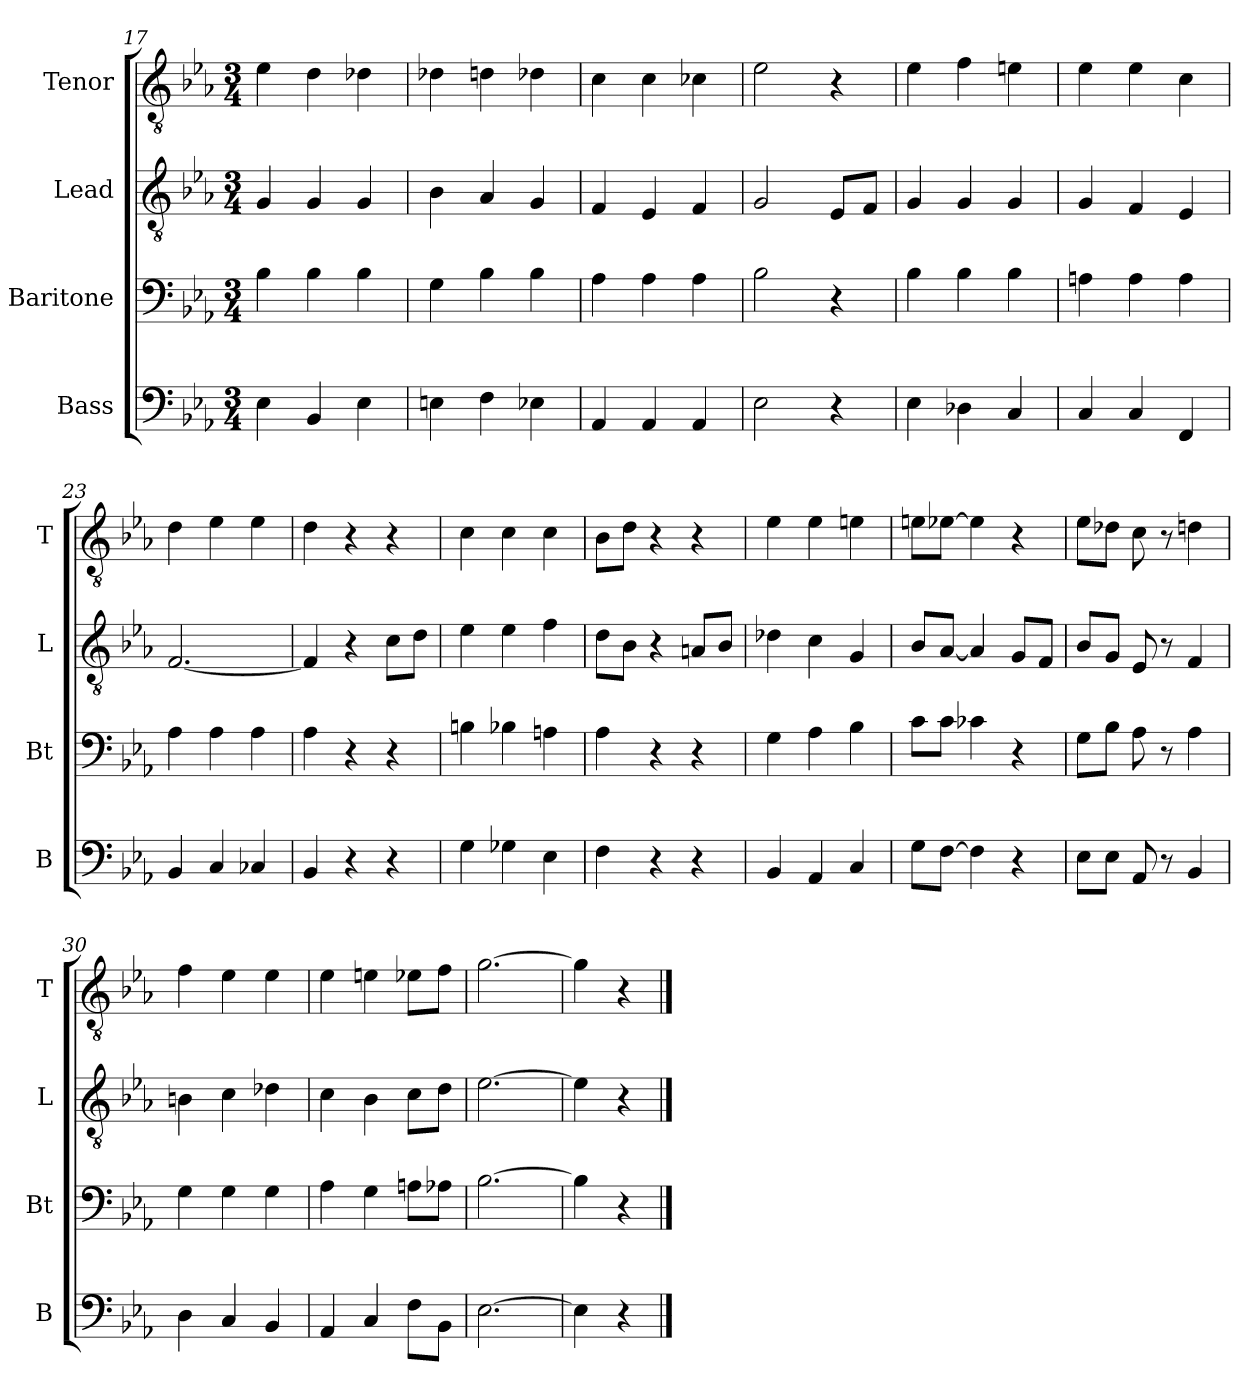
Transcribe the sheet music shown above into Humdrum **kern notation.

**kern	**kern	**kern	**kern
*part4	*part3	*part2	*part1
*staff4	*staff3	*staff2	*staff1
*I"Bass	*I"Baritone	*I"Lead	*I"Tenor
*I'B	*I'Bt	*I'L	*I'T
*clefF4	*clefF4	*clefGv2	*clefGv2
*k[b-e-a-]	*k[b-e-a-]	*k[b-e-a-]	*k[b-e-a-]
*E-:	*E-:	*E-:	*E-:
*M3/4	*M3/4	*M3/4	*M3/4
=17	=17	=17	=17
4E-	4B-	4G	4e-
4BB-	4B-	4G	4d
4E-	4B-	4G	4d-X
=18	=18	=18	=18
4En	4G	4B-	4d-X
4F	4B-	4A-	4dn
4E-X	4B-	4G	4d-X
=19	=19	=19	=19
4AA-	4A-	4F	4c
4AA-	4A-	4E-	4c
4AA-	4A-	4F	4c-X
=20	=20	=20	=20
2E-	2B-	2G	2e-
4r	4r	8E-L	4r
.	.	8FJ	.
=21	=21	=21	=21
4E-	4B-	4G	4e-
4D-X	4B-	4G	4f
4C	4B-	4G	4en
=22	=22	=22	=22
4C	4An	4G	4e-
4C	4A	4F	4e-
4FF	4A	4E-	4c
=23	=23	=23	=23
4BB-	4A-	[2.F	4d
4C	4A-	.	4e-
4C-X	4A-	.	4e-
=24	=24	=24	=24
4BB-	4A-	4F]	4d
4r	4r	4r	4r
4r	4r	8cL	4r
.	.	8dJ	.
=25	=25	=25	=25
4G	4Bn	4e-	4c
4G-X	4B-X	4e-	4c
4E-	4An	4f	4c
=26	=26	=26	=26
4F	4A-	8dL	8B-L
.	.	8B-J	8dJ
4r	4r	4r	4r
4r	4r	8AnL	4r
.	.	8B-J	.
=27	=27	=27	=27
4BB-	4G	4d-X	4e-
4AA-	4A-	4c	4e-
4C	4B-	4G	4en
=28	=28	=28	=28
8GL	8cL	8B-L	8enL
[8FJ	8cJ	[8A-J	[8e-XJ
4F]	4c-X	4A-]	4e-]
4r	4r	8GL	4r
.	.	8FJ	.
=29	=29	=29	=29
8E-L	8GL	8B-L	8e-L
8E-J	8B-J	8GJ	8d-XJ
8AA-	8A-	8E-	8c
8r	8r	8r	8r
4BB-	4A-	4F	4dn
=30	=30	=30	=30
4D	4G	4Bn	4f
4C	4G	4c	4e-
4BB-	4G	4d-X	4e-
=31	=31	=31	=31
4AA-	4A-	4c	4e-
4C	4G	4B-	4en
8FL	8AnL	8cL	8e-XL
8BB-J	8A-XJ	8dJ	8fJ
=32	=32	=32	=32
[2.E-	[2.B-	[2.e-	[2.g
=33	=33	=33	=33
4E-]	4B-]	4e-]	4g]
4r	4r	4r	4r
==	==	==	==
*-	*-	*-	*-
